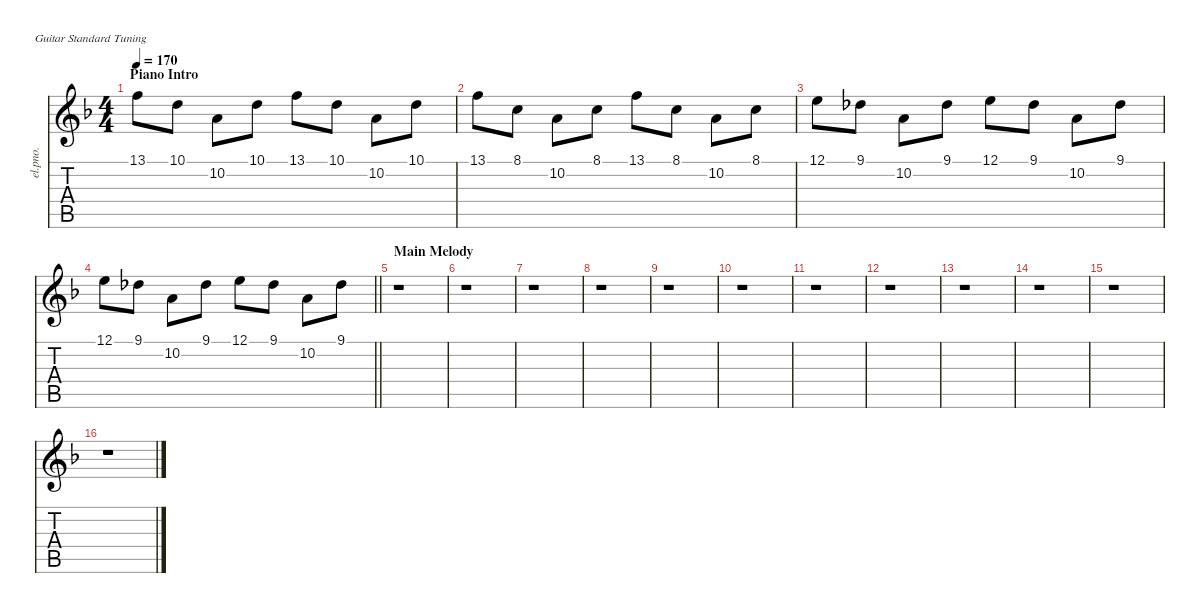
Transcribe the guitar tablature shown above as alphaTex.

\defaultSystemsLayout 4
\hideDynamics
\bracketExtendMode nobrackets
\otherSystemsTrackNameOrientation horizontal
\track ("Piano" "el.pno.") {instrument electricgrandpiano}
\staff {score tabs}
\tuning (E4 B3 G3 D3 A2 E2)
\ts (4 4)
\beaming (8 2 2 2 2)
\section ("" "Piano Intro")
\tempo 170
\clef g2
\ks dminor
13.1{acc forcenatural}.8{dy f instrument electricgrandpiano} 10.1{acc forcenatural}.8 10.2{acc forcenatural}.8 10.1{acc forcenatural}.8 13.1{acc forcenatural}.8 10.1{acc forcenatural}.8 10.2{acc forcenatural}.8 10.1{acc forcenatural}.8 |
13.1{acc forcenatural}.8 8.1{acc forcenatural}.8 10.2{acc forcenatural}.8 8.1{acc forcenatural}.8 13.1{acc forcenatural}.8 8.1{acc forcenatural}.8 10.2{acc forcenatural}.8 8.1{acc forcenatural}.8 |
12.1{acc forcenatural}.8 9.1{acc b}.8 10.2{acc forcenatural}.8 9.1{acc b}.8 12.1{acc forcenatural}.8 9.1{acc b}.8 10.2{acc forcenatural}.8 9.1{acc b}.8 |
\barLineRight lightlight
12.1{acc forcenatural}.8 9.1{acc b}.8 10.2{acc forcenatural}.8 9.1{acc b}.8 12.1{acc forcenatural}.8 9.1{acc b}.8 10.2{acc forcenatural}.8 9.1{acc b}.8 |
\section ("" "Main Melody")
r.1 |
r.1 |
r.1 |
r.1 |
r.1 |
r.1 |
r.1 |
r.1 |
r.1 |
r.1 |
r.1 |
r.1
